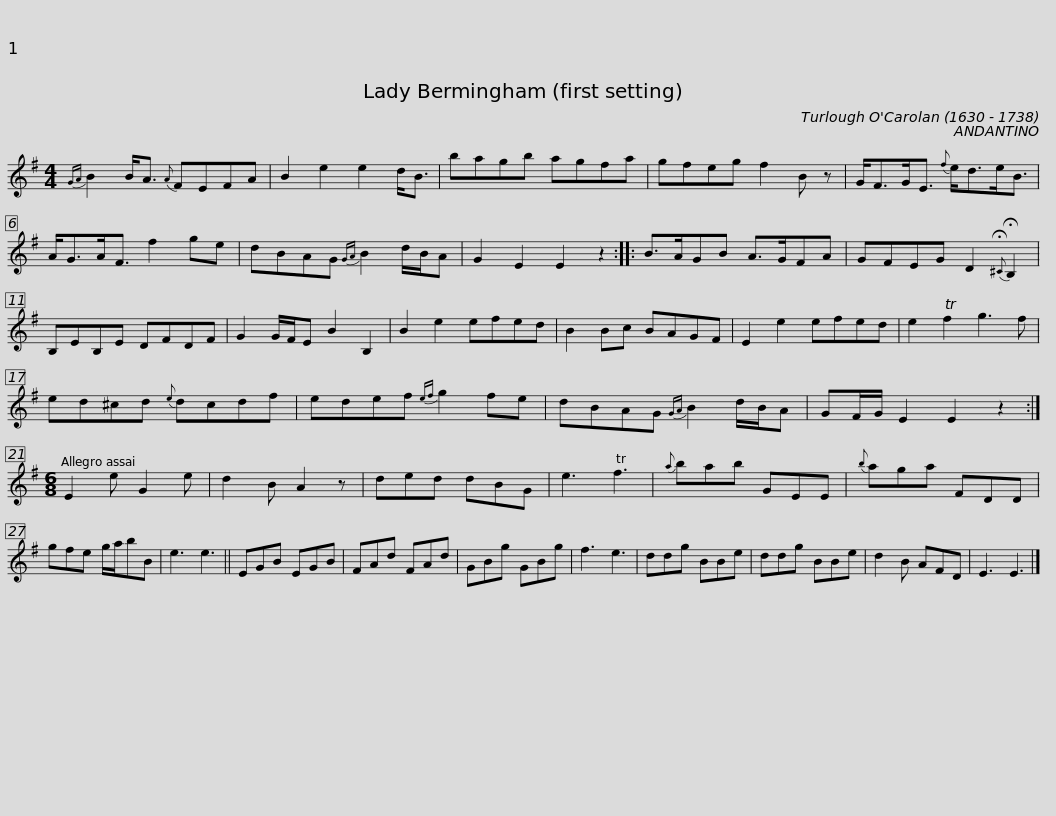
X:1
L:1/8
M:4/4
I:linebreak $
K:G
V:1 treble
V:1
{GA} B2 B<A{A} FEFA | B2 e2 e2 d<B | bagb agfa | gfeg f2 B z | G<FG<E{f} e<de<B |$ %5
 A<GA<F f2 ge | dBAG{GA} B2 d/B/A | G2 E2 E2 z2 :: B>AGB A>GFA | GFEG D2{!fermata!^C} !fermata!B,2 |$ %10
 B,EB,E DFDF | G2 G/F/E B2 B,2 | B2 e2 efed | B2 Bc BAGF | E2 e2 efed | %15
 e2 Tf2 g3 f |$ ed^cd{e} dcdf | edef{ef} g2 fe | dBAG{GA} B2 d/B/A | GF/G/ E2 E2 z2 :| %20
[M:6/8] E2 e G2 e | d2 B A2 z |$ ded dBG | e3 Tf3 |{a} bab GEE | %25
{b} aga FDD | gfe g/a/bB | e3 e3 || EGB EGB |$ FAd FAd | %30
 GBg GBg | f3 e3 | ddg BBe | ddg BBe | d2 B AFD | %35
 E3 E3 |] %36
